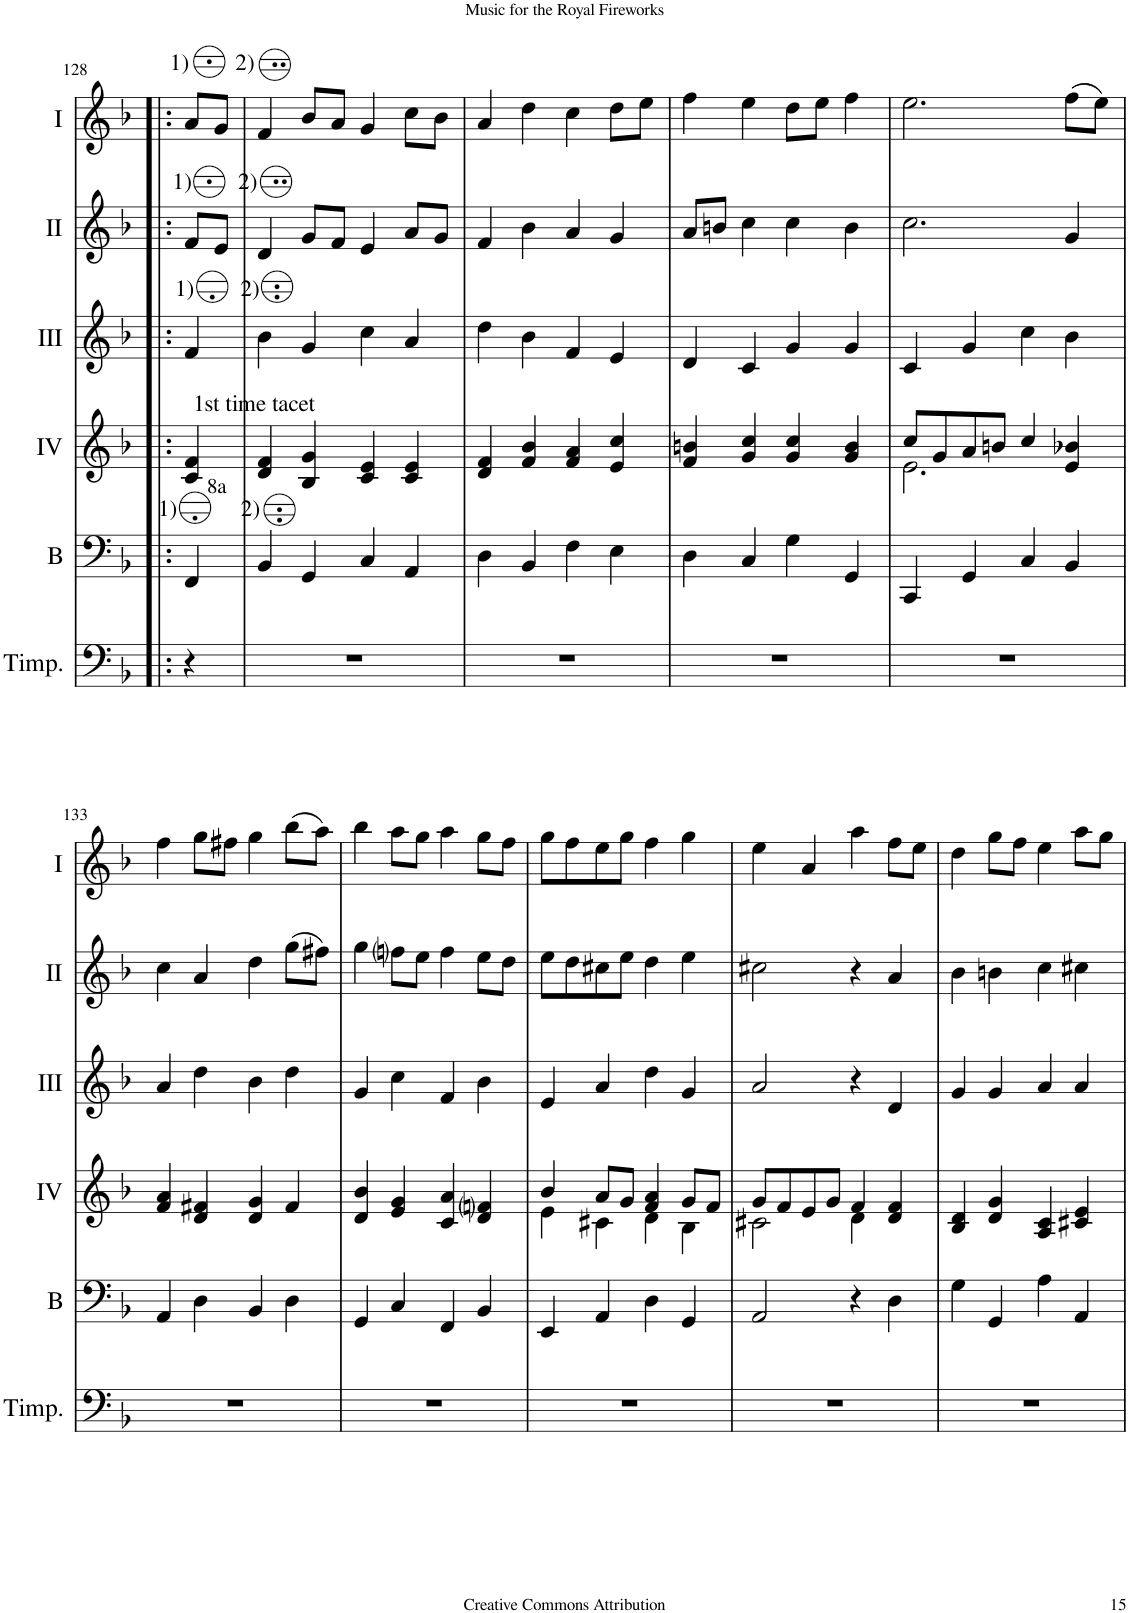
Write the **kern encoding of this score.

**kern	**kern	**kern	**kern	**kern	**kern
*part6	*part5	*part4	*part3	*part2	*part1
*staff6	*staff5	*staff4	*staff3	*staff2	*staff1
*I"Timpani	*I"Bass	*I"Acc. 4	*I"Acc. 3	*I"Acc. 2	*I"Acc. 1
*I'Timp.	*I'B	*	*	*	*
!!LO:PB:g=z
*clefF4	*clefF4	*clefG2	*clefG2	*clefG2	*clefG2
*k[b-]	*k[b-]	*k[b-]	*k[b-]	*k[b-]	*k[b-]
*M2/2	*M2/2	*M2/2	*M2/2	*M2/2	*M2/2
*met(c|)	*met(c|)	*met(c|)	*met(c|)	*met(c|)	*met(c|)
=128!|:	=128!|:	=128!|:	=128!|:	=128!|:	=128!|:
!	!	!	!	!	!LO:TX:a:t=1)        2)
!	!	!	!	!LO:TX:a:t=1)        2)	!
!	!	!	!LO:TX:a:t=1)        2)	!	!
!	!	!LO:TX:a:t=1st time tacet	!	!	!
!	!LO:TX:a:t=1)           2)	!	!	!	!
!	!LO:TX:a:t=8a	!	!	!	!
4r	4FFF/	4c/ 4f/	4F/	8f/L	8a/L
.	.	.	.	8e/J	8g/J
=129	=129	=129	=129	=129	=129
1r	4BBB-/	4d/ 4f/	4B-\	4d/	4f/
.	4GGG/	4B-/ 4g/	4G/	8g/L	8b-/L
.	.	.	.	8f/J	8a/J
.	4CC/	4c/ 4e/	4c\	4e/	4g/
.	4AAA/	4c/ 4e/	4A/	8a/L	8cc\L
.	.	.	.	8g/J	8b-\J
=130	=130	=130	=130	=130	=130
1r	4DD\	4d/ 4f/	4d\	4f/	4a/
.	4BBB-/	4f/ 4b-/	4B-\	4b-\	4dd\
.	4FF\	4f/ 4a/	4F/	4a/	4cc\
.	4EE\	4e/ 4cc/	4E/	4g/	8dd\L
.	.	.	.	.	8ee\J
=131	=131	=131	=131	=131	=131
1r	4DD\	4f/ 4bn/	4D/	8a/L	4ff\
.	.	.	.	8bn/J	.
.	4CC/	4g/ 4cc/	4C/	4cc\	4ee\
.	4GG\	4g/ 4cc/	4G/	4cc\	8dd\L
.	.	.	.	.	8ee\J
.	4GGG/	4g/ 4b/	4G/	4b\	4ff\
=132	=132	=132	=132	=132	=132
*	*	*^	*	*	*
1r	4CCC/	8cc/L	2.e\	4C/	2.cc\	2.ee\
.	.	8g/	.	.	.	.
.	4GGG/	8a/	.	4G/	.	.
.	.	8bn/J	.	.	.	.
.	4CC/	4cc/	.	4c\	.	.
.	4BBB-/	4e/ 4b-X/	4ryy	4B-\	4g/	(8ff\L
.	.	.	.	.	.	8ee\J)
*	*	*v	*v	*	*	*
!!LO:LB:g=z
=133	=133	=133	=133	=133	=133
1r	4AAA/	4f/ 4a/	4A/	4cc\	4ff\
.	4DD\	4d/ 4f#X/	4d\	4a/	8gg\L
.	.	.	.	.	8ff#X\J
.	4BBB-/	4d/ 4g/	4B-\	4dd\	4gg\
.	4DD\	4f#/	4d\	(8gg\L	(8bb-\L
.	.	.	.	8ff#X\J)	8aa\J)
=134	=134	=134	=134	=134	=134
1r	4GGG/	4d/ 4b-/	4G/	4gg\	4bb-\
.	4CC/	4e/ 4g/	4c\	8ffni\L	8aa\L
.	.	.	.	8ee\J	8gg\J
.	4FFF/	4c/ 4a/	4F/	4ff\	4aa\
.	4BBB-/	4d/ 4fni/	4B-\	8ee\L	8gg\L
.	.	.	.	8dd\J	8ff\J
=135	=135	=135	=135	=135	=135
*	*	*^	*	*	*
1r	4EEE/	4b-/	4e\	4E/	8ee\L	8gg\L
.	.	.	.	.	8dd\	8ff\
.	4AAA/	8a/L	4c#X\	4A/	8cc#X\	8ee\
.	.	8g/J	.	.	8ee\J	8gg\J
.	4DD\	4f/ 4a/	4d\	4d\	4dd\	4ff\
.	4GGG/	8g/L	4B-\	4G/	4ee\	4gg\
.	.	8f/J	.	.	.	.
=136	=136	=136	=136	=136	=136	=136
1r	2AAA/	8g/L	2c#X\	2A/	2cc#X\	4ee\
.	.	8f/	.	.	.	.
.	.	8e/	.	.	.	4a/
.	.	8g/J	.	.	.	.
.	4r	4f/	4d\	4r	4r	4aa\
.	4DD\	4d/ 4f/	4ryy	4D/	4a/	8ff\L
.	.	.	.	.	.	8ee\J
*	*	*v	*v	*	*	*
=137	=137	=137	=137	=137	=137
1r	4GG\	4B-/ 4d/	4G/	4b-\	4dd\
.	4GGG/	4d/ 4g/	4G/	4bn\	8gg\L
.	.	.	.	.	8ff\J
.	4AA\	4A/ 4c/	4A/	4cc\	4ee\
.	4AAA/	4c#X/ 4e/	4A/	4cc#X\	8aa\L
.	.	.	.	.	8gg\J
=	=	=	=	=	=
*-	*-	*-	*-	*-	*-
